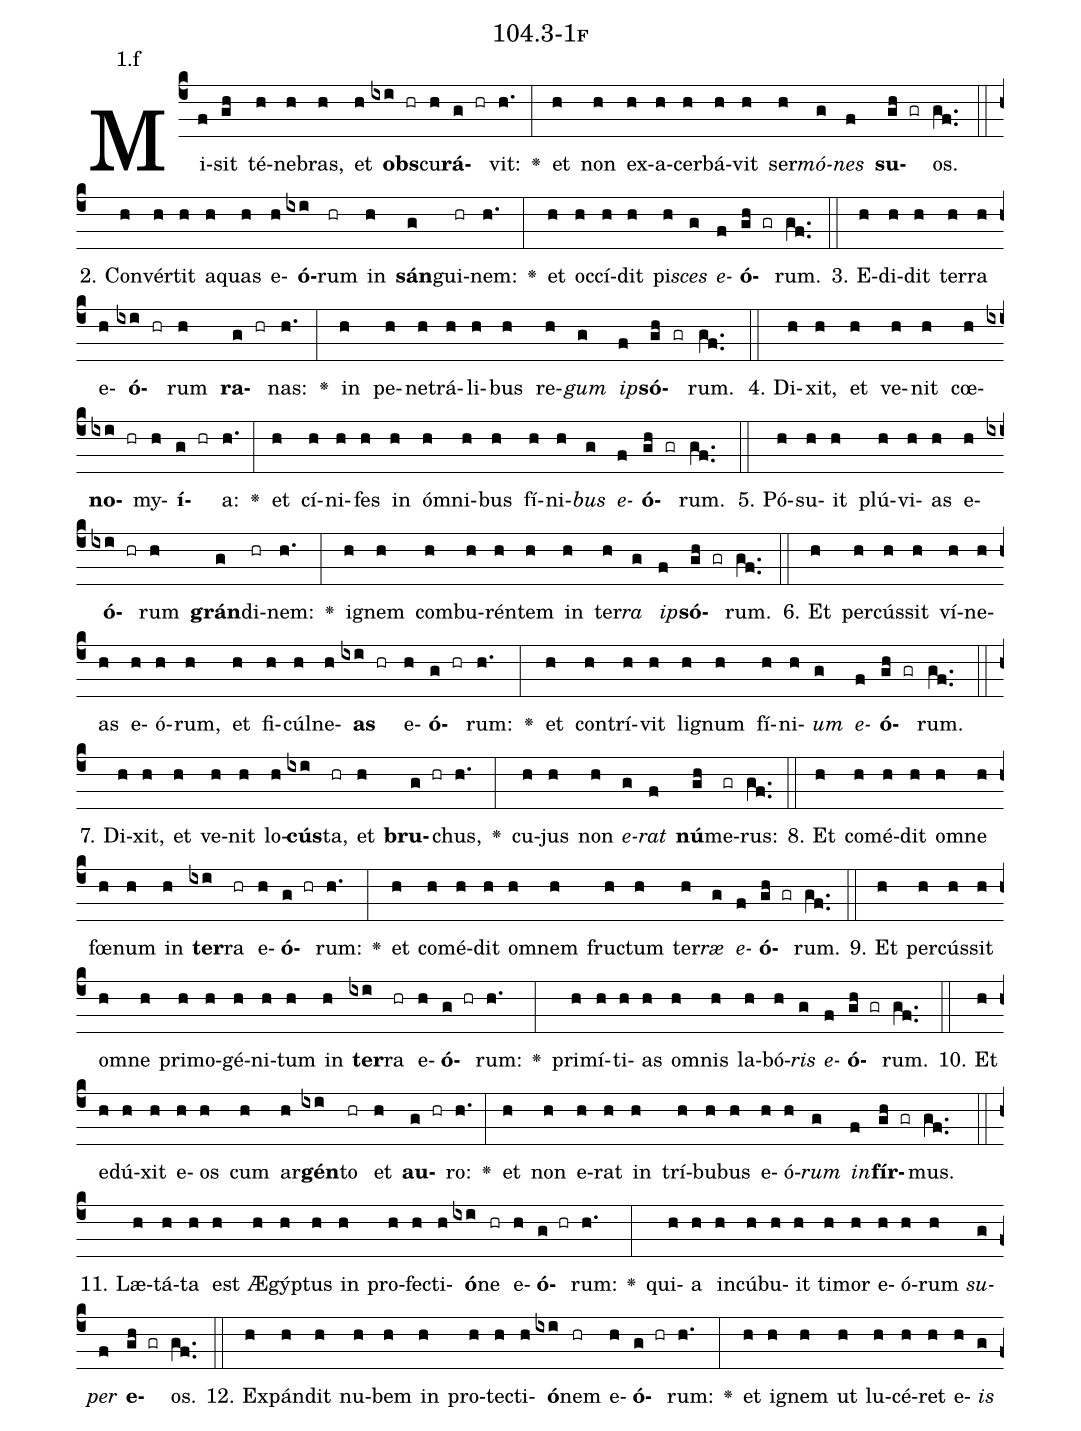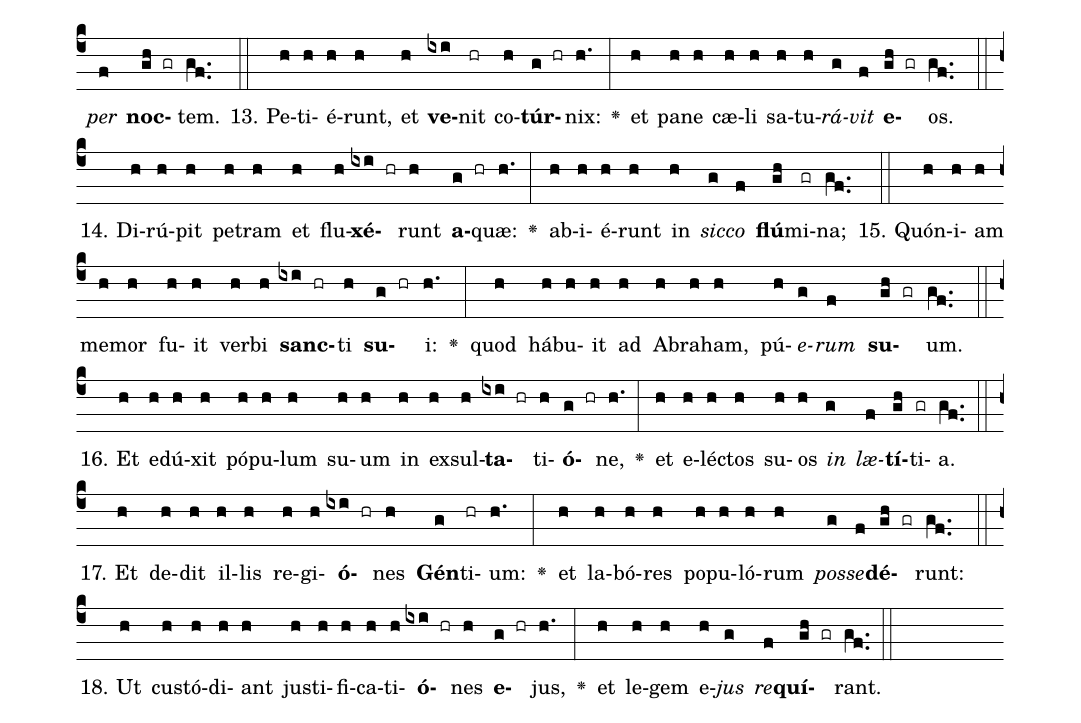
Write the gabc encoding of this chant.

name: 104.3-1f;
annotation: 1.f;
%%
(c4)Mi(f)sit(gh) té(h)ne(h)bras,(h) et(h) <b>obs</b>(ixi hr)cu(h)<b>rá</b>(g hr)vit:(h.) <v>\greheightstar</v>(:) et(h) non(h) ex(h)a(h)cer(h)bá(h)vit(h) ser(h)<i>mó</i>(g)<i>nes</i>(f) <b>su</b>(gh gr)os.(gf..) (::)
2. Con(h)vér(h)tit(h) a(h)quas(h) e(h)<b>ó</b>(ixi)rum(hr) in(h) <b>sán</b>(g)gui(hr)nem:(h.) <v>\greheightstar</v>(:) et(h) oc(h)cí(h)dit(h) pi(h)<i>sces</i>(g) <i>e</i>(f)<b>ó</b>(gh gr)rum.(gf..) (::)
3. E(h)di(h)dit(h) ter(h)ra(h) e(h)<b>ó</b>(ixi hr)rum(h) <b>ra</b>(g hr)nas:(h.) <v>\greheightstar</v>(:) in(h) pe(h)ne(h)trá(h)li(h)bus(h) re(h)<i>gum</i>(g) <i>ip</i>(f)<b>só</b>(gh gr)rum.(gf..) (::)
4. Di(h)xit,(h) et(h) ve(h)nit(h) cœ(h)<b>no</b>(ixi hr)my(h)<b>í</b>(g hr)a:(h.) <v>\greheightstar</v>(:) et(h) cí(h)ni(h)fes(h) in(h) óm(h)ni(h)bus(h) fí(h)ni(h)<i>bus</i>(g) <i>e</i>(f)<b>ó</b>(gh gr)rum.(gf..) (::)
5. Pó(h)su(h)it(h) plú(h)vi(h)as(h) e(h)<b>ó</b>(ixi hr)rum(h) <b>grán</b>(g)di(hr)nem:(h.) <v>\greheightstar</v>(:) i(h)gnem(h) com(h)bu(h)rén(h)tem(h) in(h) ter(h)<i>ra</i>(g) <i>ip</i>(f)<b>só</b>(gh gr)rum.(gf..) (::)
6. Et(h) per(h)cús(h)sit(h) ví(h)ne(h)as(h) e(h)ó(h)rum,(h) et(h) fi(h)cúl(h)ne(h)<b>as</b>(ixi hr) e(h)<b>ó</b>(g hr)rum:(h.) <v>\greheightstar</v>(:) et(h) con(h)trí(h)vit(h) li(h)gnum(h) fí(h)ni(h)<i>um</i>(g) <i>e</i>(f)<b>ó</b>(gh gr)rum.(gf..) (::)
7. Di(h)xit,(h) et(h) ve(h)nit(h) lo(h)<b>cús</b>(ixi)ta,(hr) et(h) <b>bru</b>(g hr)chus,(h.) <v>\greheightstar</v>(:) cu(h)jus(h) non(h) <i>e</i>(g)<i>rat</i>(f) <b>nú</b>(gh)me(gr)rus:(gf..) (::)
8. Et(h) com(h)é(h)dit(h) om(h)ne(h) fœ(h)num(h) in(h) <b>ter</b>(ixi)ra(hr) e(h)<b>ó</b>(g hr)rum:(h.) <v>\greheightstar</v>(:) et(h) com(h)é(h)dit(h) om(h)nem(h) fruc(h)tum(h) ter(h)<i>ræ</i>(g) <i>e</i>(f)<b>ó</b>(gh gr)rum.(gf..) (::)
9. Et(h) per(h)cús(h)sit(h) om(h)ne(h) pri(h)mo(h)gé(h)ni(h)tum(h) in(h) <b>ter</b>(ixi)ra(hr) e(h)<b>ó</b>(g hr)rum:(h.) <v>\greheightstar</v>(:) pri(h)mí(h)ti(h)as(h) om(h)nis(h) la(h)bó(h)<i>ris</i>(g) <i>e</i>(f)<b>ó</b>(gh gr)rum.(gf..) (::)
10. Et(h) e(h)dú(h)xit(h) e(h)os(h) cum(h) ar(h)<b>gén</b>(ixi)to(hr) et(h) <b>au</b>(g hr)ro:(h.) <v>\greheightstar</v>(:) et(h) non(h) e(h)rat(h) in(h) trí(h)bu(h)bus(h) e(h)ó(h)<i>rum</i>(g) <i>in</i>(f)<b>fír</b>(gh gr)mus.(gf..) (::)
11. Læ(h)tá(h)ta(h) est(h) Æ(h)gýp(h)tus(h) in(h) pro(h)fec(h)ti(h)<b>ó</b>(ixi)ne(hr) e(h)<b>ó</b>(g hr)rum:(h.) <v>\greheightstar</v>(:) qui(h)a(h) in(h)cú(h)bu(h)it(h) ti(h)mor(h) e(h)ó(h)rum(h) <i>su</i>(g)<i>per</i>(f) <b>e</b>(gh gr)os.(gf..) (::)
12. Ex(h)pán(h)dit(h) nu(h)bem(h) in(h) pro(h)tec(h)ti(h)<b>ó</b>(ixi)nem(hr) e(h)<b>ó</b>(g hr)rum:(h.) <v>\greheightstar</v>(:) et(h) i(h)gnem(h) ut(h) lu(h)cé(h)ret(h) e(h)<i>is</i>(g) <i>per</i>(f) <b>noc</b>(gh gr)tem.(gf..) (::)
13. Pe(h)ti(h)é(h)runt,(h) et(h) <b>ve</b>(ixi)nit(hr) co(h)<b>túr</b>(g hr)nix:(h.) <v>\greheightstar</v>(:) et(h) pa(h)ne(h) cæ(h)li(h) sa(h)tu(h)<i>rá</i>(g)<i>vit</i>(f) <b>e</b>(gh gr)os.(gf..) (::)
14. Di(h)rú(h)pit(h) pe(h)tram(h) et(h) flu(h)<b>xé</b>(ixi hr)runt(h) <b>a</b>(g hr)quæ:(h.) <v>\greheightstar</v>(:) ab(h)i(h)é(h)runt(h) in(h) <i>sic</i>(g)<i>co</i>(f) <b>flú</b>(gh)mi(gr)na;(gf..) (::)
15. Quón(h)i(h)am(h) me(h)mor(h) fu(h)it(h) ver(h)bi(h) <b>sanc</b>(ixi hr)ti(h) <b>su</b>(g hr)i:(h.) <v>\greheightstar</v>(:) quod(h) há(h)bu(h)it(h) ad(h) A(h)bra(h)ham,(h) pú(h)<i>e</i>(g)<i>rum</i>(f) <b>su</b>(gh gr)um.(gf..) (::)
16. Et(h) e(h)dú(h)xit(h) pó(h)pu(h)lum(h) su(h)um(h) in(h) ex(h)sul(h)<b>ta</b>(ixi hr)ti(h)<b>ó</b>(g hr)ne,(h.) <v>\greheightstar</v>(:) et(h) e(h)léc(h)tos(h) su(h)os(h) <i>in</i>(g) <i>læ</i>(f)<b>tí</b>(gh)ti(gr)a.(gf..) (::)
17. Et(h) de(h)dit(h) il(h)lis(h) re(h)gi(h)<b>ó</b>(ixi hr)nes(h) <b>Gén</b>(g)ti(hr)um:(h.) <v>\greheightstar</v>(:) et(h) la(h)bó(h)res(h) po(h)pu(h)ló(h)rum(h) <i>pos</i>(g)<i>se</i>(f)<b>dé</b>(gh gr)runt:(gf..) (::)
18. Ut(h) cus(h)tó(h)di(h)ant(h) jus(h)ti(h)fi(h)ca(h)ti(h)<b>ó</b>(ixi hr)nes(h) <b>e</b>(g hr)jus,(h.) <v>\greheightstar</v>(:) et(h) le(h)gem(h) e(h)<i>jus</i>(g) <i>re</i>(f)<b>quí</b>(gh gr)rant.(gf..) (::)
